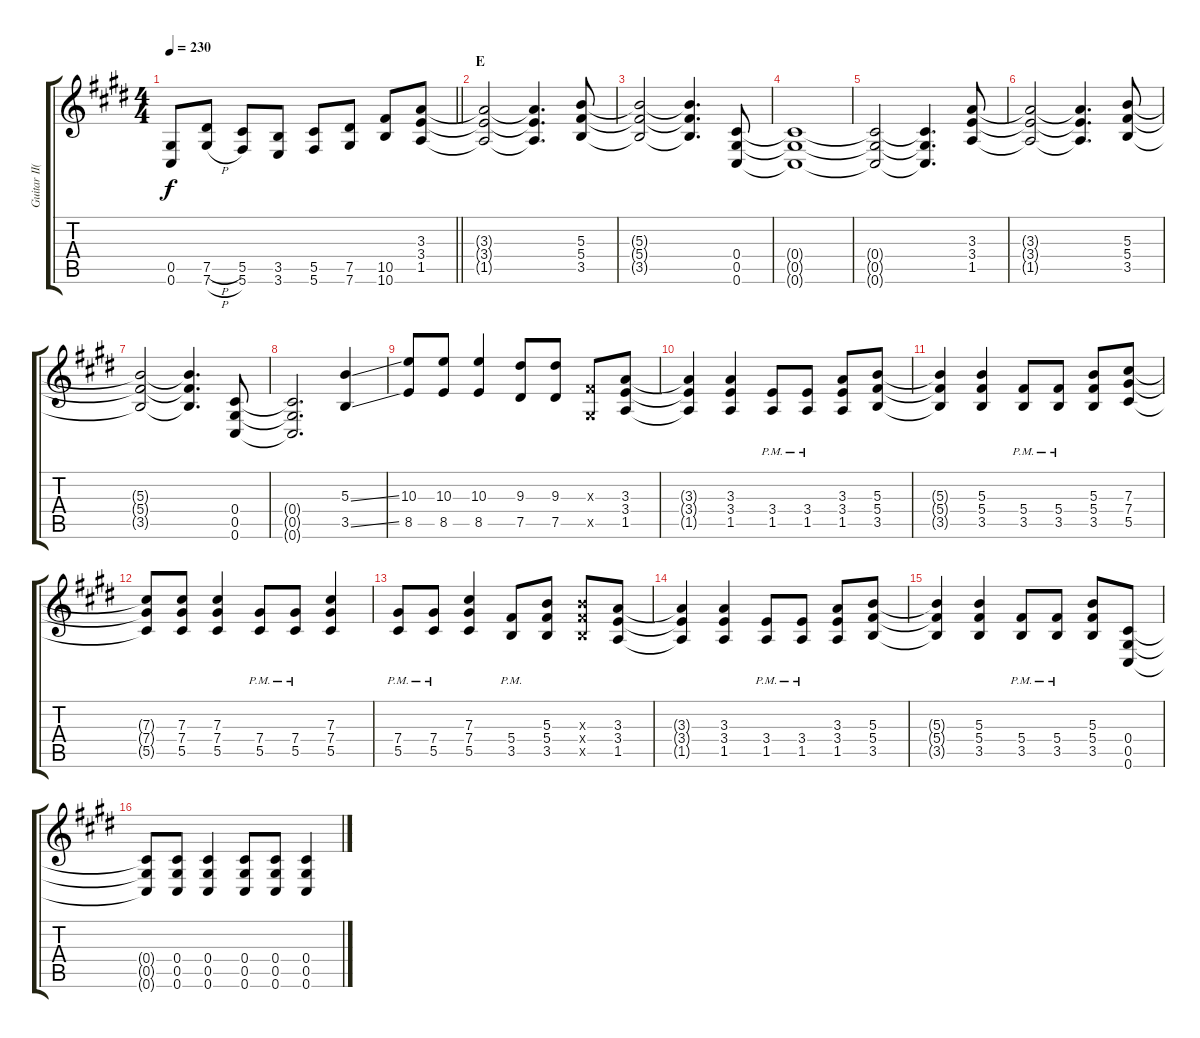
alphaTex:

\track ("Guitar II(柩)" "Guitar II(") {instrument electricguitarclean}
\staff {score tabs}
\tuning (Eb4 Bb3 Gb3 Db3 Ab2 Db2) {hide}
\ts (4 4)
\tempo 230
\clef g2
\barLineRight lightlight
\ks e
(0.5{t} 0.6{t}).8{dy f} (7.5{h} 7.6{h}).8 (5.5 5.6).8 (3.5 3.6).8 (5.5 5.6).8 (7.5 7.6).8 (10.5 10.6).8 (3.3 3.4 1.5).8 |
\section ("" "E")
(3.3{t} 3.4{t} 1.5{t}).2 (3.3{t} 3.4{t} 1.5{t}).4{d} (5.3 5.4 3.5).8 |
(5.3{t} 5.4{t} 3.5{t}).2 (5.3{t} 5.4{t} 3.5{t}).4{d} (0.4 0.5 0.6).8 |
(0.4{t} 0.5{t} 0.6{t}).1 |
(0.4{t} 0.5{t} 0.6{t}).2 (0.4{t} 0.5{t} 0.6{t}).4{d} (3.3 3.4 1.5).8 |
(3.3{t} 3.4{t} 1.5{t}).2 (3.3{t} 3.4{t} 1.5{t}).4{d} (5.3 5.4 3.5).8 |
(5.3{t} 5.4{t} 3.5{t}).2 (5.3{t} 5.4{t} 3.5{t}).4{d} (0.4 0.5 0.6).8 |
(0.4{t} 0.5{t} 0.6{t}).2{d} (5.3{ss} 3.5{ss}).4 |
(10.3 8.5).8 (10.3 8.5).8 (10.3 8.5).4 (9.3 7.5).8 (9.3 7.5).8 (0.3{x} 0.5{x}).8 (3.3 3.4 1.5).8 |
(3.3{t} 3.4{t} 1.5{t}).4 (3.3 3.4 1.5).4 (3.4{pm} 1.5{pm}).8 (3.4{pm} 1.5{pm}).8 (3.3 3.4 1.5).8 (5.3 5.4 3.5).8 |
(5.3{t} 5.4{t} 3.5{t}).4 (5.3 5.4 3.5).4 (5.4{pm} 3.5{pm}).8 (5.4{pm} 3.5{pm}).8 (5.3 5.4 3.5).8 (7.3 7.4 5.5).8 |
(7.3{t} 7.4{t} 5.5{t}).8 (7.3 7.4 5.5).8 (7.3 7.4 5.5).4 (7.4{pm} 5.5{pm}).8 (7.4{pm} 5.5{pm}).8 (7.3 7.4 5.5).4 |
(7.4{pm} 5.5{pm}).8 (7.4{pm} 5.5{pm}).8 (7.3 7.4 5.5).4 (5.4{pm} 3.5{pm}).8 (5.3 5.4 3.5).8 (5.3{x} 5.4{x} 3.5{x}).8 (3.3 3.4 1.5).8 |
(3.3{t} 3.4{t} 1.5{t}).4 (3.3 3.4 1.5).4 (3.4{pm} 1.5{pm}).8 (3.4{pm} 1.5{pm}).8 (3.3 3.4 1.5).8 (5.3 5.4 3.5).8 |
(5.3{t} 5.4{t} 3.5{t}).4 (5.3 5.4 3.5).4 (5.4{pm} 3.5{pm}).8 (5.4{pm} 3.5{pm}).8 (5.3 5.4 3.5).8 (0.4 0.5 0.6).8 |
(0.4{t} 0.5{t} 0.6{t}).8 (0.4 0.5 0.6).8 (0.4 0.5 0.6).4 (0.4 0.5 0.6).8 (0.4 0.5 0.6).8 (0.4 0.5 0.6).4
